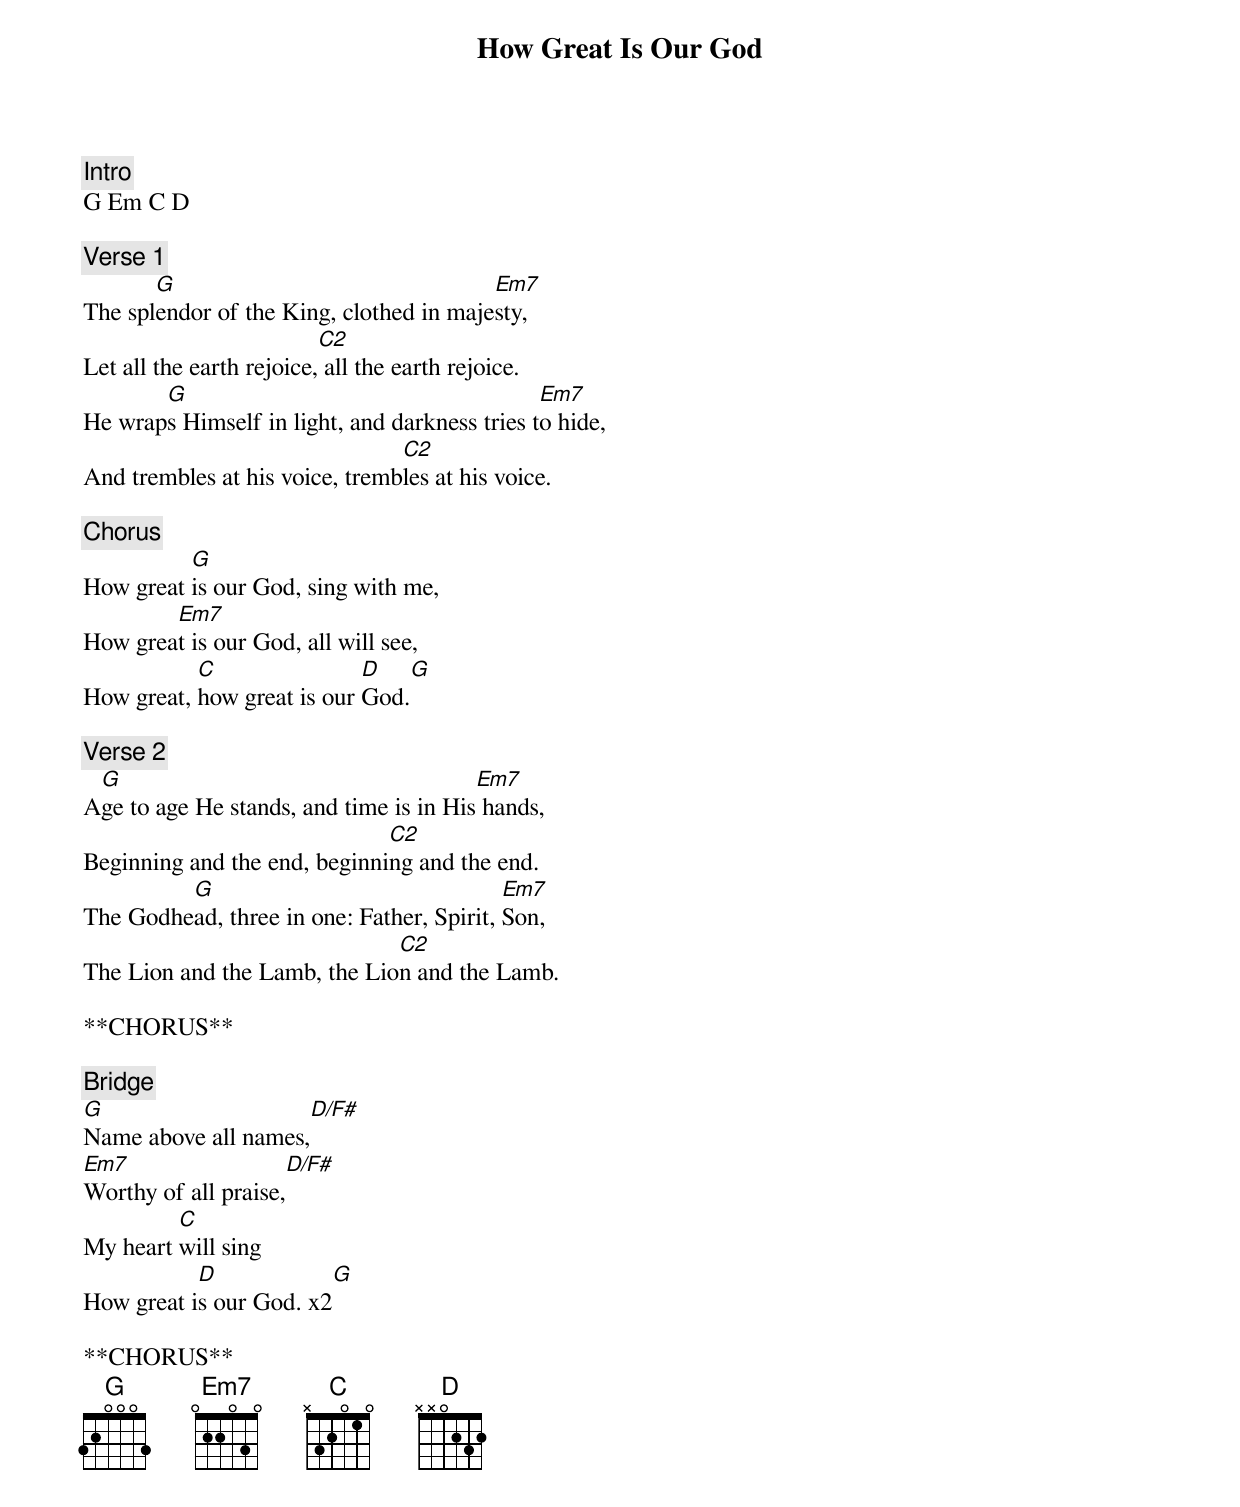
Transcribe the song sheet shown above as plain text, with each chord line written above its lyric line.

How Great Is Our God

[Intro]
G Em C D

[Verse 1]
       G                                 Em7
The splendor of the King, clothed in majesty,
                          C2
Let all the earth rejoice, all the earth rejoice.
       G                                       Em7
He wraps Himself in light, and darkness tries to hide,
                                C2
And trembles at his voice, trembles at his voice.

[Chorus]
          G
How great is our God, sing with me,
        Em7
How great is our God, all will see,
           C                D             G
How great, how great is our God.

[Verse 2]
 G                                      Em7
Age to age He stands, and time is in His hands,
                              C2
Beginning and the end, beginning and the end.
         G                                 Em7
The Godhead, three in one: Father, Spirit, Son,
                              C2
The Lion and the Lamb, the Lion and the Lamb.

**CHORUS**

[Bridge]
G                                  D/F#
Name above all names,
Em7                         D/F#
Worthy of all praise,
         C
My heart will sing
           D                G
How great is our God. x2

**CHORUS**
